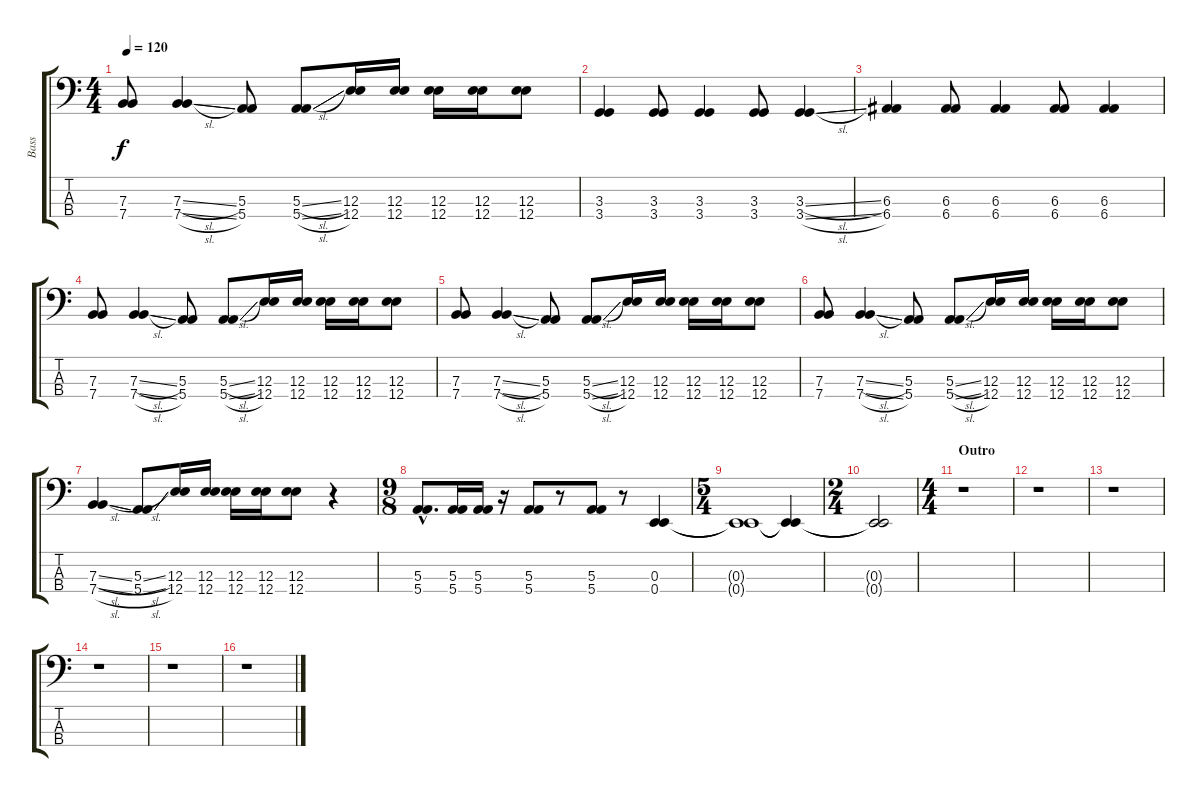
\track ("Bass" "Bass") {instrument electricbassfinger}
\staff {score tabs}
\tuning (B2 B1 E1 E1) {hide}
\ts (4 4)
\tempo 120
\clef f4
\ks c
(7.3 7.4).8{dy f} (7.3{sl} 7.4{sl}).4 (5.3 5.4).8 (5.3{sl} 5.4{sl}).8 (12.3 12.4).16 (12.3 12.4).16 (12.3 12.4).16 (12.3 12.4).16 (12.3 12.4).8 |
(3.3 3.4).4 (3.3 3.4).8 (3.3 3.4).4 (3.3 3.4).8 (3.3{sl} 3.4{sl}).4 |
(6.3 6.4).4 (6.3 6.4).8 (6.3 6.4).4 (6.3 6.4).8 (6.3 6.4).4 |
(7.3 7.4).8 (7.3{sl} 7.4{sl}).4 (5.3 5.4).8 (5.3{sl} 5.4{sl}).8 (12.3 12.4).16 (12.3 12.4).16 (12.3 12.4).16 (12.3 12.4).16 (12.3 12.4).8 |
(7.3 7.4).8 (7.3{sl} 7.4{sl}).4 (5.3 5.4).8 (5.3{sl} 5.4{sl}).8 (12.3 12.4).16 (12.3 12.4).16 (12.3 12.4).16 (12.3 12.4).16 (12.3 12.4).8 |
(7.3 7.4).8 (7.3{sl} 7.4{sl}).4 (5.3 5.4).8 (5.3{sl} 5.4{sl}).8 (12.3 12.4).16 (12.3 12.4).16 (12.3 12.4).16 (12.3 12.4).16 (12.3 12.4).8 |
(7.3{sl} 7.4{sl}).4 (5.3{sl} 5.4{sl}).8 (12.3 12.4).16 (12.3 12.4).16 (12.3 12.4).16 (12.3 12.4).16 (12.3 12.4).8 r.4 |
\ts (9 8)
(5.3{hac} 5.4{hac}).8{d} (5.3 5.4).16 (5.3 5.4).16 r.16 (5.3 5.4).8 r.8 (5.3 5.4).8 r.8 (0.3 0.4).4 |
\ts (5 4)
(0.3{t} 0.4{t}).1 (0.3{t} 0.4{t}).4 |
\ts (2 4)
(0.3{t} 0.4{t}).2 |
\ts (4 4)
\section ("" "Outro")
r.1 |
r.1 |
r.1 |
r.1 |
r.1 |
r.1
